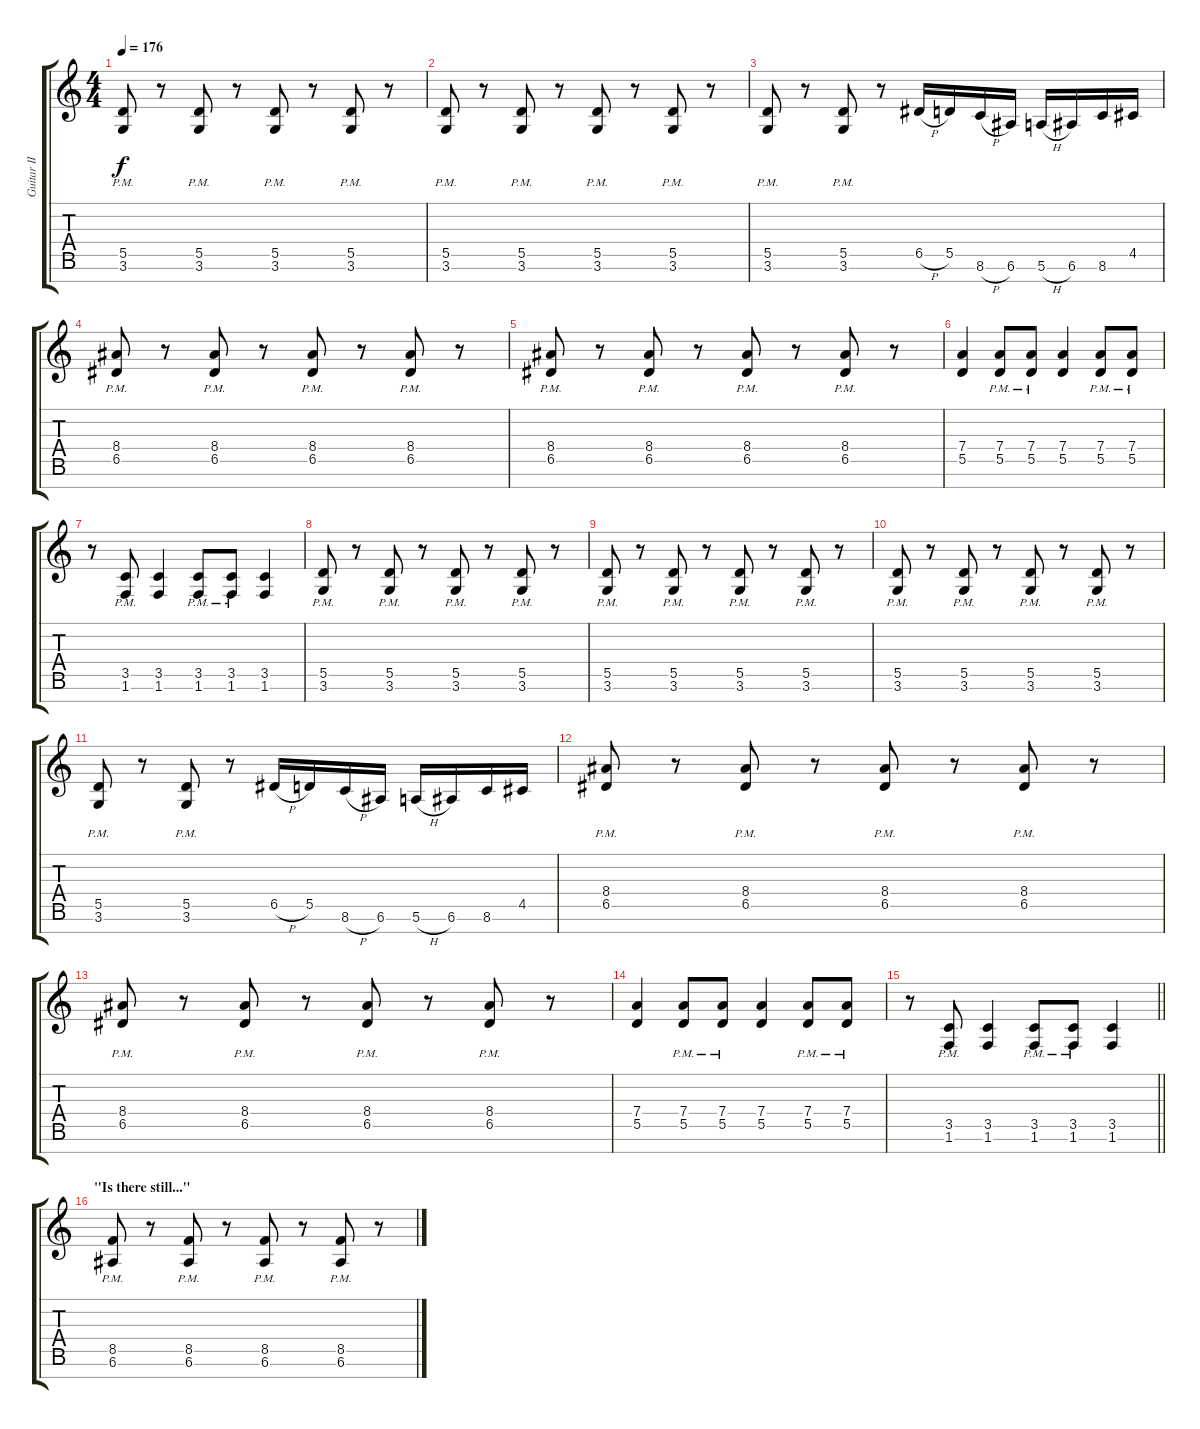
\track ("Guitar II" "Guitar II") {instrument distortionguitar}
\staff {score tabs}
\tuning (E4 B3 G3 D3 A2 E2 B1) {hide}
\ts (4 4)
\tempo 176
\clef g2
\ks c
(5.5{pm} 3.6{pm}).8{dy f} r.8 (5.5{pm} 3.6{pm}).8 r.8 (5.5{pm} 3.6{pm}).8 r.8 (5.5{pm} 3.6{pm}).8 r.8 |
(5.5{pm} 3.6{pm}).8 r.8 (5.5{pm} 3.6{pm}).8 r.8 (5.5{pm} 3.6{pm}).8 r.8 (5.5{pm} 3.6{pm}).8 r.8 |
(5.5{pm} 3.6{pm}).8 r.8 (5.5{pm} 3.6{pm}).8 r.8 6.5{h}.16 5.5.16 8.6{h}.16 6.6.16 5.6{h}.16 6.6.16 8.6.16 4.5.16 |
(8.4{pm} 6.5{pm}).8 r.8 (8.4{pm} 6.5{pm}).8 r.8 (8.4{pm} 6.5{pm}).8 r.8 (8.4{pm} 6.5{pm}).8 r.8 |
(8.4{pm} 6.5{pm}).8 r.8 (8.4{pm} 6.5{pm}).8 r.8 (8.4{pm} 6.5{pm}).8 r.8 (8.4{pm} 6.5{pm}).8 r.8 |
(7.4 5.5).4 (7.4{pm} 5.5{pm}).8 (7.4{pm} 5.5{pm}).8 (7.4 5.5).4 (7.4{pm} 5.5{pm}).8 (7.4{pm} 5.5{pm}).8 |
r.8 (3.5{pm} 1.6{pm}).8 (3.5 1.6).4 (3.5{pm} 1.6{pm}).8 (3.5{pm} 1.6{pm}).8 (3.5 1.6).4 |
(5.5{pm} 3.6{pm}).8 r.8 (5.5{pm} 3.6{pm}).8 r.8 (5.5{pm} 3.6{pm}).8 r.8 (5.5{pm} 3.6{pm}).8 r.8 |
(5.5{pm} 3.6{pm}).8 r.8 (5.5{pm} 3.6{pm}).8 r.8 (5.5{pm} 3.6{pm}).8 r.8 (5.5{pm} 3.6{pm}).8 r.8 |
(5.5{pm} 3.6{pm}).8 r.8 (5.5{pm} 3.6{pm}).8 r.8 (5.5{pm} 3.6{pm}).8 r.8 (5.5{pm} 3.6{pm}).8 r.8 |
(5.5{pm} 3.6{pm}).8 r.8 (5.5{pm} 3.6{pm}).8 r.8 6.5{h}.16 5.5.16 8.6{h}.16 6.6.16 5.6{h}.16 6.6.16 8.6.16 4.5.16 |
(8.4{pm} 6.5{pm}).8 r.8 (8.4{pm} 6.5{pm}).8 r.8 (8.4{pm} 6.5{pm}).8 r.8 (8.4{pm} 6.5{pm}).8 r.8 |
(8.4{pm} 6.5{pm}).8 r.8 (8.4{pm} 6.5{pm}).8 r.8 (8.4{pm} 6.5{pm}).8 r.8 (8.4{pm} 6.5{pm}).8 r.8 |
(7.4 5.5).4 (7.4{pm} 5.5{pm}).8 (7.4{pm} 5.5{pm}).8 (7.4 5.5).4 (7.4{pm} 5.5{pm}).8 (7.4{pm} 5.5{pm}).8 |
\barLineRight lightlight
r.8 (3.5{pm} 1.6{pm}).8 (3.5 1.6).4 (3.5{pm} 1.6{pm}).8 (3.5{pm} 1.6{pm}).8 (3.5 1.6).4 |
\section ("" "\"Is there still...\"")
(8.5{pm} 6.6{pm}).8 r.8 (8.5{pm} 6.6{pm}).8 r.8 (8.5{pm} 6.6{pm}).8 r.8 (8.5{pm} 6.6{pm}).8 r.8
